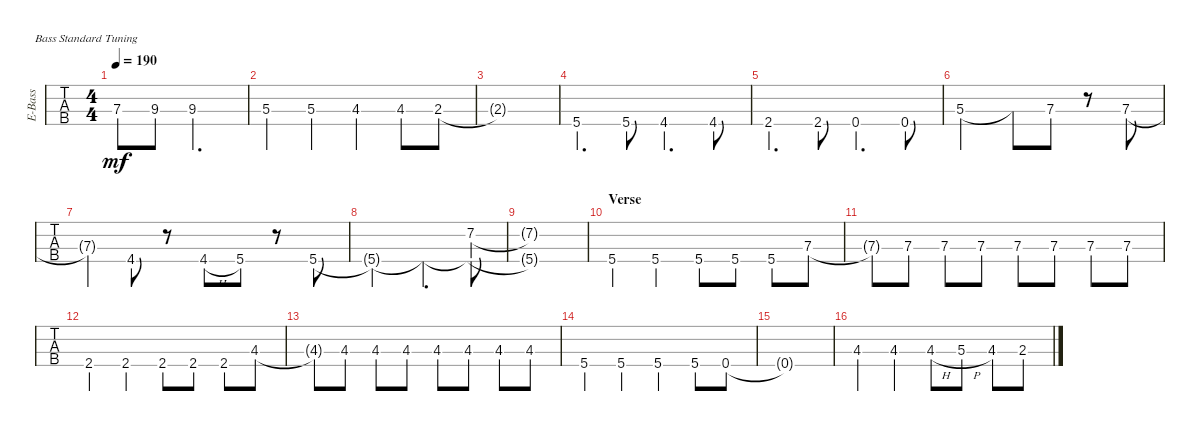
\defaultSystemsLayout 4
\bracketExtendMode groupsimilarinstruments
\otherSystemsTrackNameOrientation horizontal
\track ("Akshay" "E-Bass") {instrument electricbassfinger}
\staff {tabs}
\tuning (G2 D2 A1 E1)
\ts (4 4)
\tempo 190
\clef f4
\ks c
7.3{t}.8{dy mf} 9.3{acc #}.8 9.3{acc #}.2{d} |
5.3.4 5.3.4 4.3{acc #}.4 4.3{acc #}.8 2.3.8 |
2.3{t}.1 |
\clef g2
5.4.4{d} 5.4.8 4.4{acc #}.4{d} 4.4{acc #}.8 |
2.4{acc #}.4{d} 2.4{acc #}.8 0.4.4{d} 0.4.8 |
\clef f4
5.3.2 5.3{t}.8 7.3.8 r.8 7.3.8 |
7.3{t}.4 4.4{acc #}.8 r.8 4.4{h acc #}.8 5.4.8 r.8 5.4.8 |
5.4{t}.2 5.4{t}.4{d} (5.4{t} 7.2).8 |
(5.4{t} 7.2{t}).1 |
\section ("" "Verse")
5.4.4 5.4.4 5.4.8 5.4.8 5.4.8 7.3.8 |
7.3{t}.8 7.3.8 7.3.8 7.3.8 7.3.8 7.3.8 7.3.8 7.3.8 |
2.4{acc #}.4 2.4{acc #}.4 2.4{acc #}.8 2.4{acc #}.8 2.4{acc #}.8 4.3{acc #}.8 |
4.3{t acc #}.8 4.3{acc #}.8 4.3{acc #}.8 4.3{acc #}.8 4.3{acc #}.8 4.3{acc #}.8 4.3{acc #}.8 4.3{acc #}.8 |
5.4.4 5.4.4 5.4.4 5.4.8 0.4.8 |
0.4{t}.1 |
4.3{acc #}.4 4.3{acc #}.4 4.3{h acc #}.8 5.3{h}.8 4.3{acc #}.8 2.3.8
